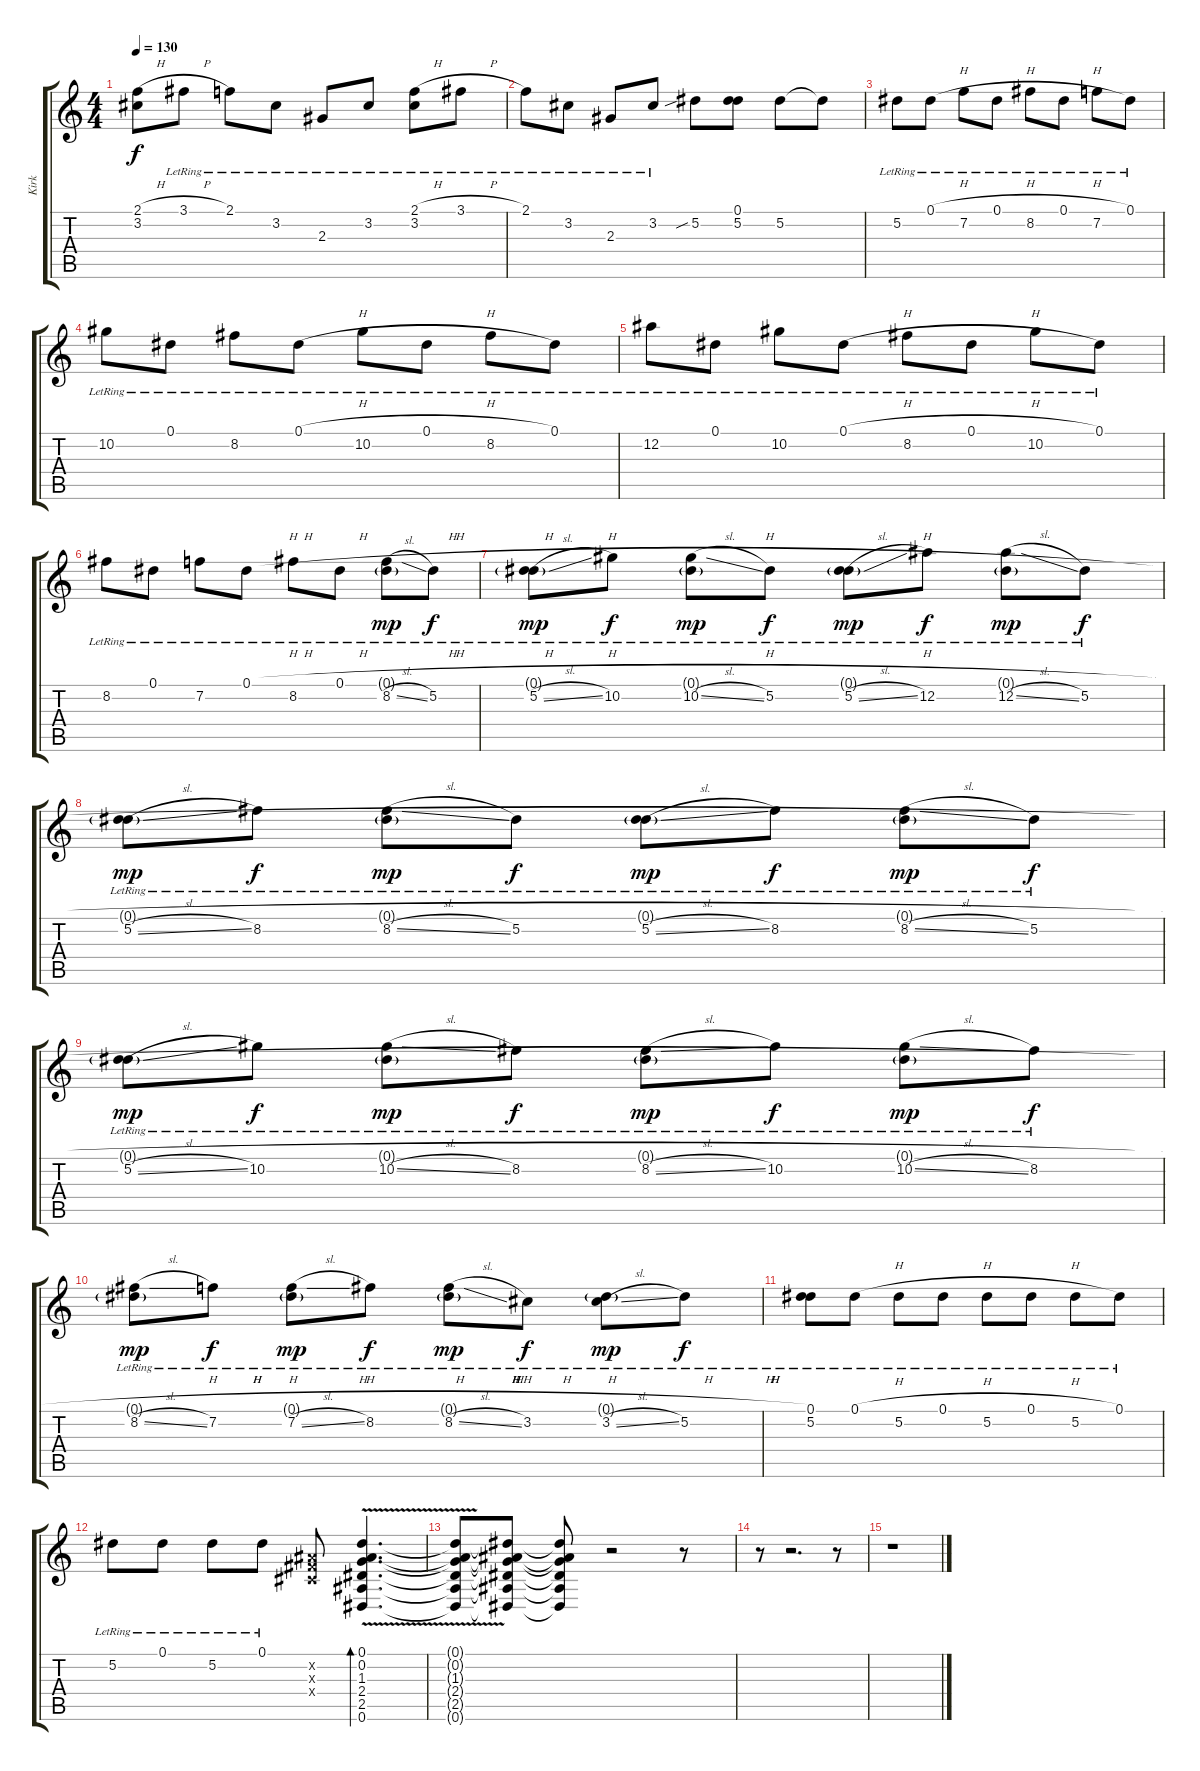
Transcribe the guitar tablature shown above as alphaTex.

\track ("Kirk" "Kirk") {instrument acousticguitarnylon}
\staff {score tabs}
\tuning (Eb4 Bb3 Gb3 Db3 Ab2 Eb2) {hide}
\ts (4 4)
\tempo 130
\clef g2
\ks c
(2.1{h} 3.2).8{dy f} 3.1{h lr}.8 2.1{lr}.8 3.2{lr}.8 2.3{lr}.8 3.2{lr}.8 (2.1{h lr} 3.2).8 3.1{h lr}.8 |
2.1{lr}.8 3.2{lr}.8 2.3{lr}.8 3.2{lr}.8 5.2{sib}.8 (0.1 5.2).8 5.2.8 5.2{t}.8 |
5.2{lr}.8 0.1{h lr}.8 7.2{lr}.8 0.1{h lr}.8 8.2{lr}.8 0.1{h lr}.8 7.2{lr}.8 0.1{lr}.8 |
10.2{lr}.8 0.1{lr}.8 8.2{lr}.8 0.1{h lr}.8 10.2{lr}.8 0.1{h lr}.8 8.2{lr}.8 0.1{lr}.8 |
12.2{lr}.8 0.1{lr}.8 10.2{lr}.8 0.1{h lr}.8 8.2{lr}.8 0.1{h lr}.8 10.2{lr}.8 0.1{lr}.8 |
8.2{lr}.8 0.1{lr}.8 7.2{lr}.8 0.1{h lr}.8 8.2{lr}.8 0.1{h lr}.8 (0.1{h g} 8.2{sl lr}).8{dy mp} 5.2{lr}.8{dy f} |
(0.1{h g} 5.2{sl lr}).8{dy mp} 10.2{lr}.8{dy f} (0.1{h g} 10.2{sl lr}).8{dy mp} 5.2{lr}.8{dy f} (0.1{h g} 5.2{sl lr}).8{dy mp} 12.2{lr}.8{dy f} (0.1{h g} 12.2{sl lr}).8{dy mp} 5.2{lr}.8{dy f} |
(0.1{h g} 5.2{sl lr}).8{dy mp} 8.2{lr}.8{dy f} (0.1{h g} 8.2{sl lr}).8{dy mp} 5.2{lr}.8{dy f} (0.1{h g} 5.2{sl lr}).8{dy mp} 8.2{lr}.8{dy f} (0.1{h g} 8.2{sl lr}).8{dy mp} 5.2{lr}.8{dy f} |
(0.1{h g} 5.2{sl lr}).8{dy mp} 10.2{lr}.8{dy f} (0.1{h g} 10.2{sl lr}).8{dy mp} 8.2{lr}.8{dy f} (0.1{h g} 8.2{sl lr}).8{dy mp} 10.2{lr}.8{dy f} (0.1{h g} 10.2{sl lr}).8{dy mp} 8.2{lr}.8{dy f} |
(0.1{h g} 8.2{sl lr}).8{dy mp} 7.2{lr}.8{dy f} (0.1{h g} 7.2{sl lr}).8{dy mp} 8.2{lr}.8{dy f} (0.1{h g} 8.2{sl lr}).8{dy mp} 3.2{lr}.8{dy f} (0.1{h g} 3.2{sl lr}).8{dy mp} 5.2{lr}.8{dy f} |
(0.1 5.2{lr}).8 0.1{h lr}.8 5.2{lr}.8 0.1{h lr}.8 5.2{lr}.8 0.1{h lr}.8 5.2{lr}.8 0.1{lr}.8 |
5.2{lr}.8 0.1{lr}.8 5.2{lr}.8 0.1{lr}.8 (0.2{x} 0.3{x} 0.4{x}).8 (0.1 0.2 1.3{v} 2.4 2.5 0.6).4{d bd 60} |
(0.1{t} 0.2{t} 1.3{t} 2.4{t} 2.5{t} 0.6{t}).8 (0.1{t} 0.2{t} 1.3{t} 2.4{t} 2.5{t} 0.6{t}).8 (0.1{t} 0.2{t} 1.3{t} 2.4{t} 2.5{t} 0.6{t}).8 r.2 r.8 |
r.8 r.2{d} r.8 |
r.1
